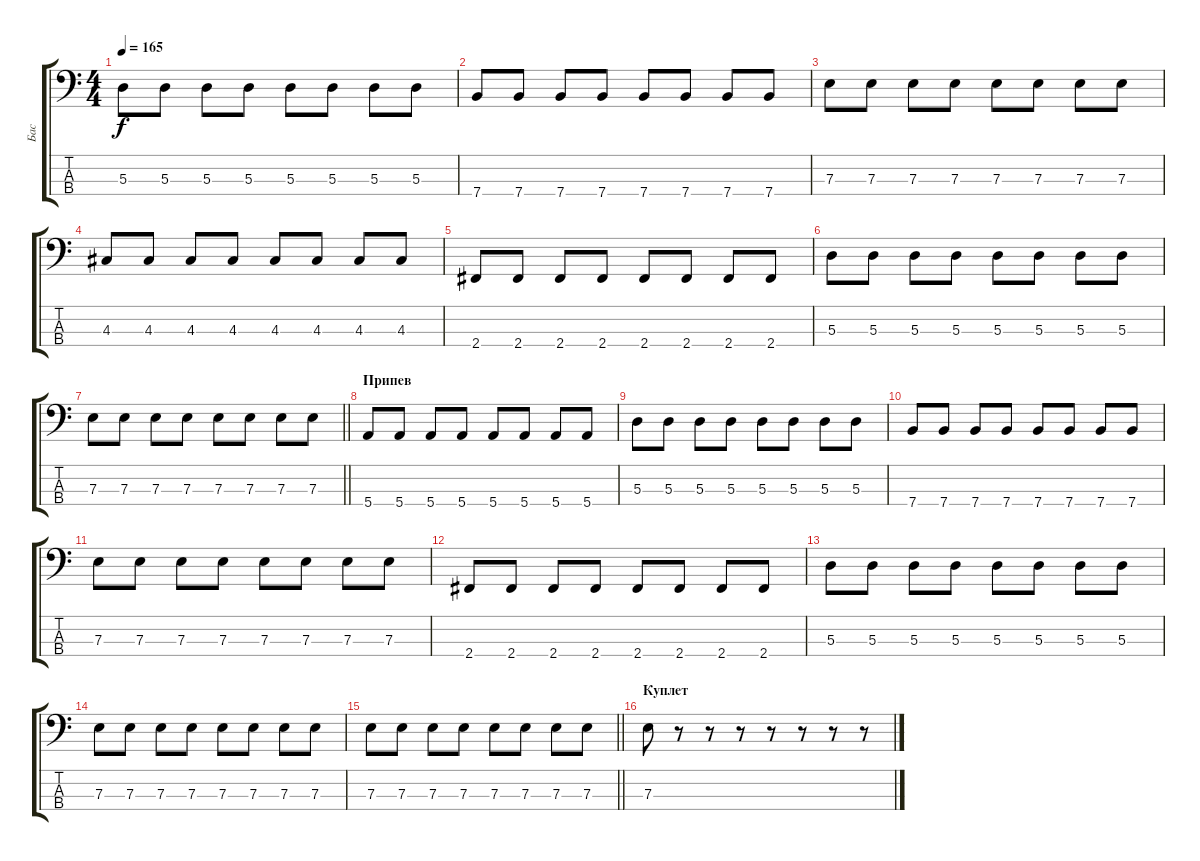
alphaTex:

\track ("Бас" "Бас") {instrument electricbassfinger}
\staff {score tabs}
\tuning (G2 D2 A1 E1) {hide}
\ts (4 4)
\tempo 165
\clef f4
\ks c
5.3.8{dy f} 5.3.8 5.3.8 5.3.8 5.3.8 5.3.8 5.3.8 5.3.8 |
7.4.8 7.4.8 7.4.8 7.4.8 7.4.8 7.4.8 7.4.8 7.4.8 |
7.3.8 7.3.8 7.3.8 7.3.8 7.3.8 7.3.8 7.3.8 7.3.8 |
4.3.8 4.3.8 4.3.8 4.3.8 4.3.8 4.3.8 4.3.8 4.3.8 |
2.4.8 2.4.8 2.4.8 2.4.8 2.4.8 2.4.8 2.4.8 2.4.8 |
5.3.8 5.3.8 5.3.8 5.3.8 5.3.8 5.3.8 5.3.8 5.3.8 |
\barLineRight lightlight
7.3.8 7.3.8 7.3.8 7.3.8 7.3.8 7.3.8 7.3.8 7.3.8 |
\section ("" "Припев")
5.4.8 5.4.8 5.4.8 5.4.8 5.4.8 5.4.8 5.4.8 5.4.8 |
5.3.8 5.3.8 5.3.8 5.3.8 5.3.8 5.3.8 5.3.8 5.3.8 |
7.4.8 7.4.8 7.4.8 7.4.8 7.4.8 7.4.8 7.4.8 7.4.8 |
7.3.8 7.3.8 7.3.8 7.3.8 7.3.8 7.3.8 7.3.8 7.3.8 |
2.4.8 2.4.8 2.4.8 2.4.8 2.4.8 2.4.8 2.4.8 2.4.8 |
5.3.8 5.3.8 5.3.8 5.3.8 5.3.8 5.3.8 5.3.8 5.3.8 |
7.3.8 7.3.8 7.3.8 7.3.8 7.3.8 7.3.8 7.3.8 7.3.8 |
\barLineRight lightlight
7.3.8 7.3.8 7.3.8 7.3.8 7.3.8 7.3.8 7.3.8 7.3.8 |
\section ("" "Куплет")
7.3.8 r.8 r.8 r.8 r.8 r.8 r.8 r.8
